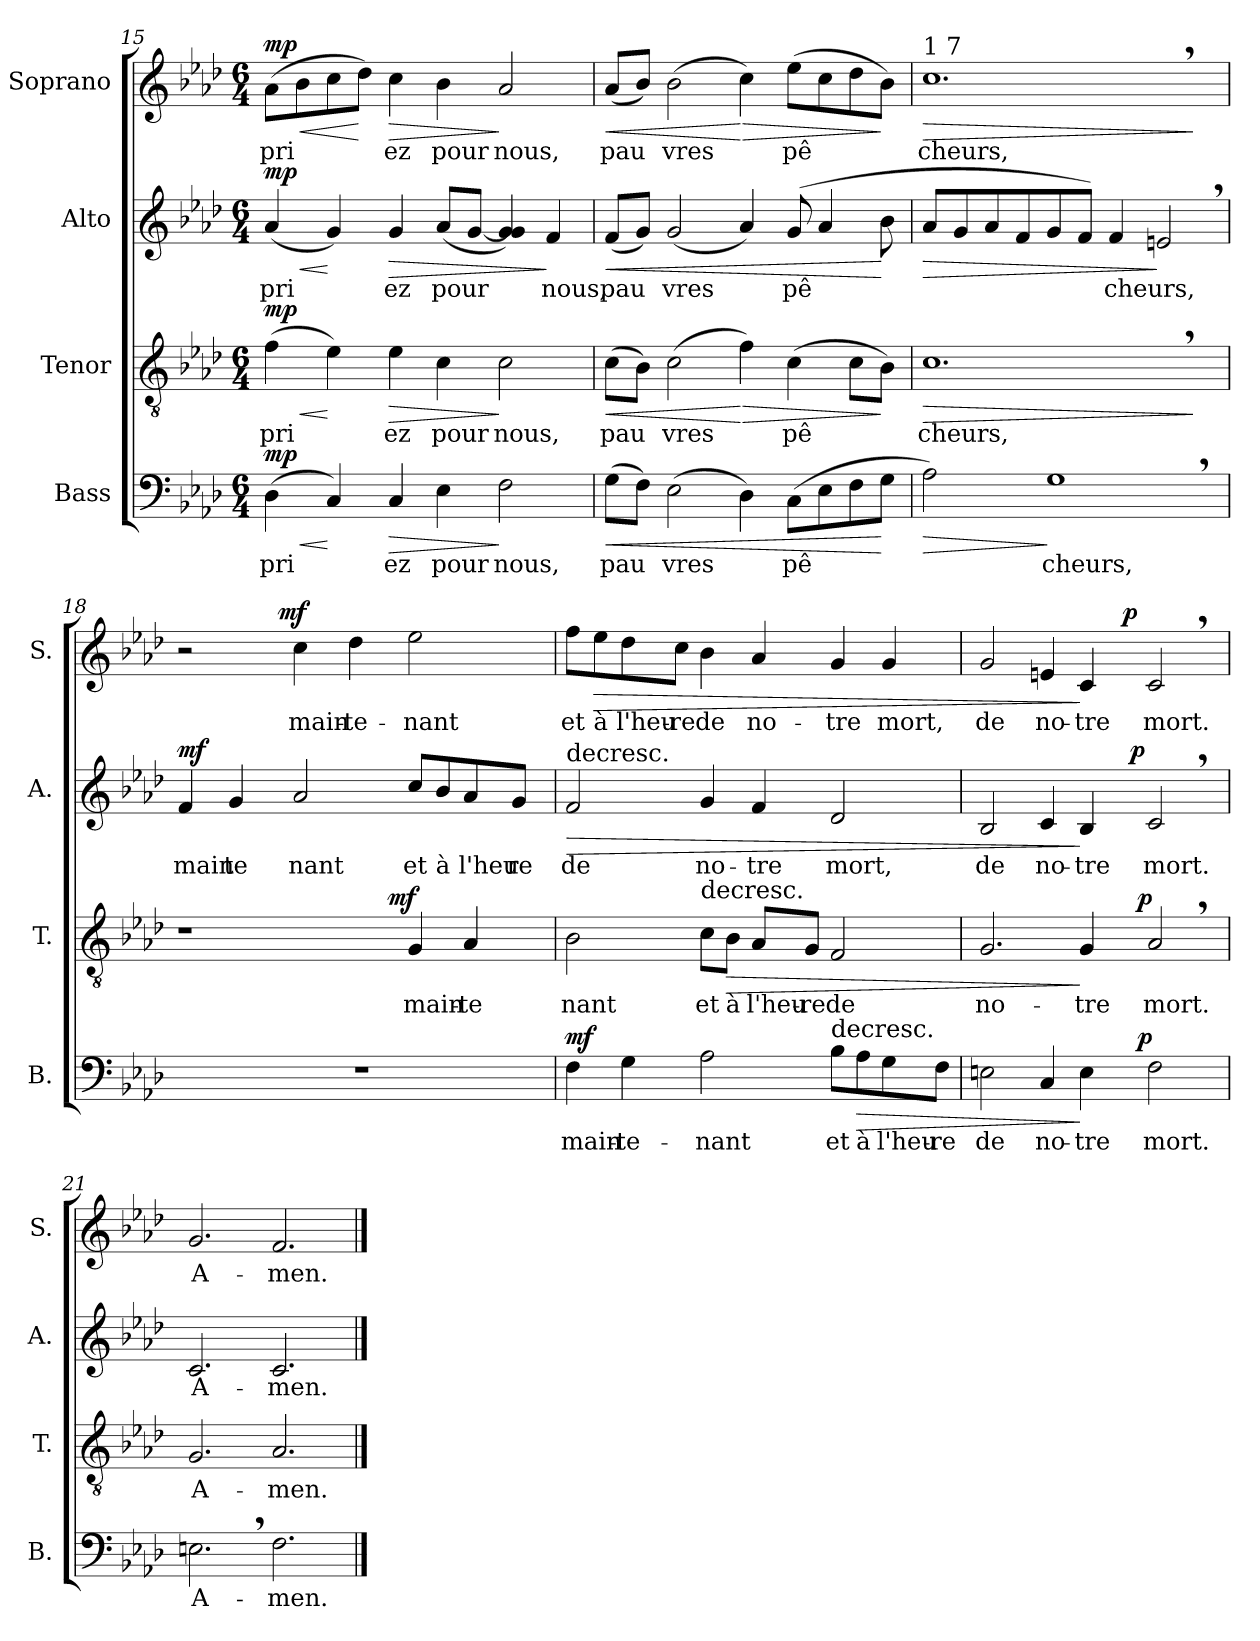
**kern	**text	**dynam	**kern	**text	**dynam	**kern	**text	**dynam	**kern	**text	**dynam
*part4	*part4	*part4	*part3	*part3	*part3	*part2	*part2	*part2	*part1	*part1	*part1
*staff4	*staff4	*staff4	*staff3	*staff3	*staff3	*staff2	*staff2	*staff2	*staff1	*staff1	*staff1
*I"Bass	*	*	*I"Tenor	*	*	*I"Alto	*	*	*I"Soprano	*	*
*I'B.	*	*	*I'T.	*	*	*I'A.	*	*	*I'S.	*	*
!!LO:PB:g=z
*clefF4	*	*	*clefGv2	*	*	*clefG2	*	*	*clefG2	*	*
*k[b-e-a-d-]	*	*	*k[b-e-a-d-]	*	*	*k[b-e-a-d-]	*	*	*k[b-e-a-d-]	*	*
*A-:	*	*	*A-:	*	*	*A-:	*	*	*A-:	*	*
*M6/4	*	*	*M6/4	*	*	*M6/4	*	*	*M6/4	*	*
=15	=15	=15	=15	=15	=15	=15	=15	=15	=15	=15	=15
!	!LO:LY:b:cj	!LO:HP:b	!	!LO:LY:b:cj	!LO:HP:b	!	!LO:LY:b:cj	!LO:HP:b	!	!LO:LY:b:cj	!LO:HP:b
!	!	!LO:DY:n=1:b	!	!	!LO:DY:n=1:a	!	!	!LO:DY:n=1:a	!	!	!LO:DY:n=1:a
(>4D-\	pri-	< mp	(>4f\	pri-	< mp	(>4a-/	pri-	< mp	(>8a-\L	pri-	< mp
!	!	!	!	!	!	!	!	!	!	!LO:LY:b:cj	!
.	.	.	.	.	.	.	.	.	8b-\	--	.
!	!LO:LY:b:cj	!	!	!LO:LY:b:cj	!	!	!LO:LY:b:cj	!	!	!LO:LY:b:cj	!
4C/)	--	[	4e-\)	--	[	4g/)	--	[	8cc\	--	.
!	!	!	!	!	!	!	!	!	!	!LO:LY:b:cj	!
.	.	.	.	.	.	.	.	.	8dd-\J)	--	[
!	!LO:LY:b:cj	!LO:HP:b	!	!LO:LY:b:cj	!LO:HP:b	!	!LO:LY:b:cj	!LO:HP:b	!	!LO:LY:b:cj	!LO:HP:b
4C/	-ez	>	4e-\	-ez	>	4g/	-ez	>	4cc\	-ez	>
!	!LO:LY:b:cj	!	!	!LO:LY:b:cj	!	!	!LO:LY:b:cj	!	!	!LO:LY:b:cj	!
4E-\	pour	.	4c\	pour	.	(>8a-/L	pour	.	4b-\	pour	.
!	!	!	!	!	!	!	!LO:LY:b:cj	!	!	!	!
.	.	.	.	.	.	[<8g/J	.	.	.	.	.
!	!LO:LY:b:cj	!	!	!LO:LY:b:cj	!	!	!LO:LY:b:cj	!	!	!LO:LY:b:cj	!
2F\	nous,	]	2c\	nous,	]	4g/ 4g/])	.	.	2a-/	nous,	]
!	!	!	!	!	!	!	!LO:LY:b:cj	!	!	!	!
.	.	.	.	.	.	4f/	nous,	]	.	.	.
=16	=16	=16	=16	=16	=16	=16	=16	=16	=16	=16	=16
!	!LO:LY:b:cj	!LO:HP:b	!	!LO:LY:b:cj	!LO:HP:b	!	!LO:LY:b:cj	!LO:HP:b	!	!LO:LY:b:cj	!LO:HP:b
(>8G\L	pau-	<	(>8c\L	pau-	<	(>8f/L	pau-	<	(>8a-/L	pau-	<
!	!LO:LY:b:cj	!	!	!LO:LY:b:cj	!	!	!LO:LY:b:cj	!	!	!LO:LY:b:cj	!
8F\J)	--	.	8B-\J)	--	.	8g/J)	--	.	8b-/J)	--	.
!	!LO:LY:b:cj	!	!	!LO:LY:b:cj	!	!	!LO:LY:b:cj	!	!	!LO:LY:b:cj	!
(>2E-\	-vres	.	(>2c\	-vres	.	(>2g/	-vres	.	(>2b-\	-vres	.
!	!LO:LY:b:cj	!	!	!LO:LY:b:cj	!LO:HP:n=1:b	!	!LO:LY:b:cj	!	!	!LO:LY:b:cj	!LO:HP:n=1:b
4D-\)	.	.	4f\)	.	[ >	4a-/)	.	.	4cc\)	.	[ >
!	!LO:LY:b:cj	!	!	!LO:LY:b:cj	!	!	!LO:LY:b:cj	!	!	!LO:LY:b:cj	!
(>8C\L	pê-	.	(>4c\	pê-	.	(>8g/	pê-	.	(>8ee-\L	pê-	.
!	!LO:LY:b:cj	!	!	!	!	!	!LO:LY:b:cj	!	!	!LO:LY:b:cj	!
8E-\	--	.	.	.	.	4a-/	--	.	8cc\	--	.
!	!LO:LY:b:cj	!	!	!LO:LY:b:cj	!	!	!	!	!	!LO:LY:b:cj	!
8F\	--	.	8c\L	--	.	.	.	.	8dd-\	--	.
!	!LO:LY:b:cj	!	!	!LO:LY:b:cj	!	!	!LO:LY:b:cj	!	!	!LO:LY:b:cj	!
8G\J	--	[	8B-\J)	--	]	8b-\	--	[	8b-\J)	--	]
!!LO:LB:g=z
=17	=17	=17	=17	=17	=17	=17	=17	=17	=17	=17	=17
!	!	!	!	!	!	!	!	!	!LO:TX:a:t=1 7	!	!
!	!LO:LY:b:cj	!LO:HP:b	!	!LO:LY:b:cj	!LO:HP:b	!	!LO:LY:b:cj	!LO:HP:b	!	!LO:LY:b:cj	!LO:HP:b
2A-\)	--	>	1.c,>	-cheurs,	>	8a-/L	--	>	1.cc,>	-cheurs,	>
!	!	!	!	!	!	!	!LO:LY:b:cj	!	!	!	!
.	.	.	.	.	.	8g/	--	.	.	.	.
!	!	!	!	!	!	!	!LO:LY:b:cj	!	!	!	!
.	.	.	.	.	.	8a-/	--	.	.	.	.
!	!	!	!	!	!	!	!LO:LY:b:cj	!	!	!	!
.	.	.	.	.	.	8f/	--	.	.	.	.
!	!LO:LY:b:cj	!	!	!	!	!	!LO:LY:b:cj	!	!	!	!
1G,>	-cheurs,	]	.	.	.	8g/	--	.	.	.	.
!	!	!	!	!	!	!	!LO:LY:b:cj	!	!	!	!
.	.	.	.	.	.	8f/J)	--	.	.	.	.
!	!	!	!	!	!	!	!LO:LY:b:cj	!	!	!	!
.	.	.	.	.	.	4f/	-cheurs,	.	.	.	.
!	!	!	!	!	!	!	!LO:LY:b:cj	!	!	!	!
.	.	.	.	.	.	2en,>/	.	]	.	.	.
.	.	.	.	.	]	.	.	.	.	.	]
=18	=18	=18	=18	=18	=18	=18	=18	=18	=18	=18	=18
!	!	!	!	!	!	!	!LO:LY:b:cj	!LO:DY:a	!	!	!
*	*	*	*^	*	*	*	*	*	*^	*	*
1.r	.	.	1r	2ryy	.	.	4f/	main	mf	2r	4ryy	.	.
!	!	!	!	!	!	!	!	!LO:LY:b:cj	!	!	!	!	!
.	.	.	.	.	.	.	4g/	te	.	.	8ryy	.	.
.	.	.	.	.	.	.	.	.	.	.	16ryy	.	.
.	.	.	.	.	.	.	.	.	.	.	64ryy	.	.
!	!	!	!	!	!	!	!	!	!	!	!	!	!LO:DY:a
.	.	.	.	.	.	.	.	.	.	.	1ryy	.	mf
!	!	!	!	!	!	!	!	!LO:LY:b:cj	!	!	!	!LO:LY:b:cj	!
.	.	.	.	4ryy	.	.	2a-/	nant	.	4cc\	.	main-	.
!	!	!	!	!	!	!	!	!	!	!	!	!LO:LY:b:cj	!
.	.	.	.	8ryy	.	.	.	.	.	4dd-\	.	-te-	.
.	.	.	.	32.ryy	.	.	.	.	.	.	.	.	.
!	!	!	!	!	!	!LO:DY:a	!	!	!	!	!	!	!
.	.	.	.	2ryy	.	mf	.	.	.	.	.	.	.
!	!	!	!	!	!LO:LY:b:cj	!	!	!LO:LY:b:cj	!	!	!	!LO:LY:b:cj	!
.	.	.	4G/	.	main-	.	8cc/L	et	.	2ee-\	.	-nant	.
!	!	!	!	!	!	!	!	!LO:LY:b:cj	!	!	!	!	!
.	.	.	.	.	.	.	8b-/	à	.	.	.	.	.
!	!	!	!	!	!LO:LY:b:cj	!	!	!LO:LY:b:cj	!	!	!	!	!
.	.	.	4A-/	.	-te	.	8a-/	l'heu	.	.	.	.	.
!	!	!	!	!	!	!	!	!LO:LY:b:cj	!	!	!	!	!
.	.	.	.	.	.	.	8g/J	re	.	.	.	.	.
.	.	.	.	16ryy	.	.	.	.	.	.	.	.	.
.	.	.	.	.	.	.	.	.	.	.	32.ryy	.	.
.	.	.	.	64ryy	.	.	.	.	.	.	.	.	.
!!LO:PB:g=z
=19	=19	=19	=19	=19	=19	=19	=19	=19	=19	=19	=19	=19	=19
!	!	!	!	!	!	!	!LO:TX:a:t=decresc.	!	!	!	!	!	!
!	!LO:LY:b:cj	!LO:DY:a	!	!	!LO:LY:b:cj	!	!	!LO:LY:b:cj	!LO:HP:b	!	!	!LO:LY:b:cj	!
*	*	*	*v	*v	*	*	*	*	*	*v	*v	*	*
4F\	main-	mf	2B-\	nant	.	2f/	de	>	8ff\L	et	.
!	!	!	!	!	!	!	!	!	!	!LO:LY:b:cj	!LO:HP:b
.	.	.	.	.	.	.	.	.	8ee-\	à	>
!	!LO:LY:b:cj	!	!	!	!	!	!	!	!	!LO:LY:b:cj	!
4G\	-te-	.	.	.	.	.	.	.	8dd-\	l'heu-	.
!	!	!	!	!	!	!	!	!	!	!LO:LY:b:cj	!
.	.	.	.	.	.	.	.	.	8cc\J	-re	.
!	!	!	!LO:TX:a:t=decresc.	!	!	!	!	!	!	!	!
!	!LO:LY:b:cj	!	!	!LO:LY:b:cj	!	!	!LO:LY:b:cj	!	!	!LO:LY:b:cj	!
2A-\	-nant	.	8c\L	et	.	4g/	no-	.	4b-\	de	.
!	!	!	!	!LO:LY:b:cj	!LO:HP:b	!	!	!	!	!	!
.	.	.	8B-\J	à	>	.	.	.	.	.	.
!	!	!	!	!LO:LY:b:cj	!	!	!LO:LY:b:cj	!	!	!LO:LY:b:cj	!
.	.	.	8A-/L	l'heu-	.	4f/	-tre	.	4a-/	no-	.
!	!	!	!	!LO:LY:b:cj	!	!	!	!	!	!	!
.	.	.	8G/J	-re	.	.	.	.	.	.	.
!LO:TX:a:t=decresc.	!	!	!	!	!	!	!	!	!	!	!
!	!LO:LY:b:cj	!	!	!LO:LY:b:cj	!	!	!LO:LY:b:cj	!	!	!LO:LY:b:cj	!
8B-\L	et	.	2F/	de	.	2d-/	mort,	.	4g/	-tre	.
!	!LO:LY:b:cj	!LO:HP:b	!	!	!	!	!	!	!	!	!
8A-\	à	>	.	.	.	.	.	.	.	.	.
!	!LO:LY:b:cj	!	!	!	!	!	!	!	!	!LO:LY:b:cj	!
8G\	l'heu-	.	.	.	.	.	.	.	4g/	mort,	.
!	!LO:LY:b:cj	!	!	!	!	!	!	!	!	!	!
8F\J	-re	.	.	.	.	.	.	.	.	.	.
=20	=20	=20	=20	=20	=20	=20	=20	=20	=20	=20	=20
!	!LO:LY:b:cj	!	!	!LO:LY:b:cj	!	!	!LO:LY:b:cj	!	!	!LO:LY:b:cj	!
*^	*	*	*^	*	*	*^	*	*	*^	*	*
2En\	2ryy	de	.	2.G/	2ryy	no-	.	2B-/	2ryy	de	.	2g/	2...ryy	de	.
!	!	!LO:LY:b:cj	!	!	!	!	!	!	!	!LO:LY:b:cj	!	!	!	!LO:LY:b:cj	!
4C/	4...ryy	no-	.	.	4...ryy	.	.	4c/	4ryy	no-	.	4en/	.	no-	.
!	!	!LO:LY:b:cj	!	!	!	!LO:LY:b:cj	!	!	!	!LO:LY:b:cj	!	!	!	!LO:LY:b:cj	!
4E\	.	-tre	]	4G/	.	-tre	]	4B-/	8ryy	-tre	]	4c/	.	-tre	]
.	.	.	.	.	.	.	.	.	16ryy	.	.	.	.	.	.
!	!	!	!	!	!	!	!	!	!	!	!	!	!	!	!LO:DY:a
.	.	.	.	.	.	.	.	.	64ryy	.	.	.	2ryy	.	p
!	!	!	!	!	!	!	!	!	!	!	!LO:DY:a	!	!	!	!
.	.	.	.	.	.	.	.	.	2ryy	.	p	.	.	.	.
!	!	!	!LO:DY:a	!	!	!	!LO:DY:a	!	!	!	!	!	!	!	!
.	2ryy	.	p	.	2ryy	.	p	.	.	.	.	.	.	.	.
!	!	!LO:LY:b:cj	!	!	!	!LO:LY:b:cj	!	!	!	!LO:LY:b:cj	!	!	!	!LO:LY:b:cj	!
2F\	.	mort.	.	2A-,>/	.	mort.	.	2c,>/	.	mort.	.	2c,>/	.	mort.	.
.	.	.	.	.	.	.	.	.	.	.	.	.	16ryy	.	.
.	.	.	.	.	.	.	.	.	32.ryy	.	.	.	.	.	.
.	32ryy	.	.	.	32ryy	.	.	.	.	.	.	.	.	.	.
=21	=21	=21	=21	=21	=21	=21	=21	=21	=21	=21	=21	=21	=21	=21	=21
!	!	!LO:LY:b:cj	!	!	!	!LO:LY:b:cj	!	!	!	!LO:LY:b:cj	!	!	!	!LO:LY:b:cj	!
*v	*v	*	*	*	*	*	*	*v	*v	*	*	*v	*v	*	*
*	*	*	*v	*v	*	*	*	*	*	*	*	*
2.En,>\	A-	.	2.G/	A-	.	2.c/	A-	.	2.g/	A-	.
!	!LO:LY:b:cj	!	!	!LO:LY:b:cj	!	!	!LO:LY:b:cj	!	!	!LO:LY:b:cj	!
2.F\	-men.	.	2.A-/	-men.	.	2.c/	-men.	.	2.f/	-men.	.
==	==	==	==	==	==	==	==	==	==	==	==
*-	*-	*-	*-	*-	*-	*-	*-	*-	*-	*-	*-
